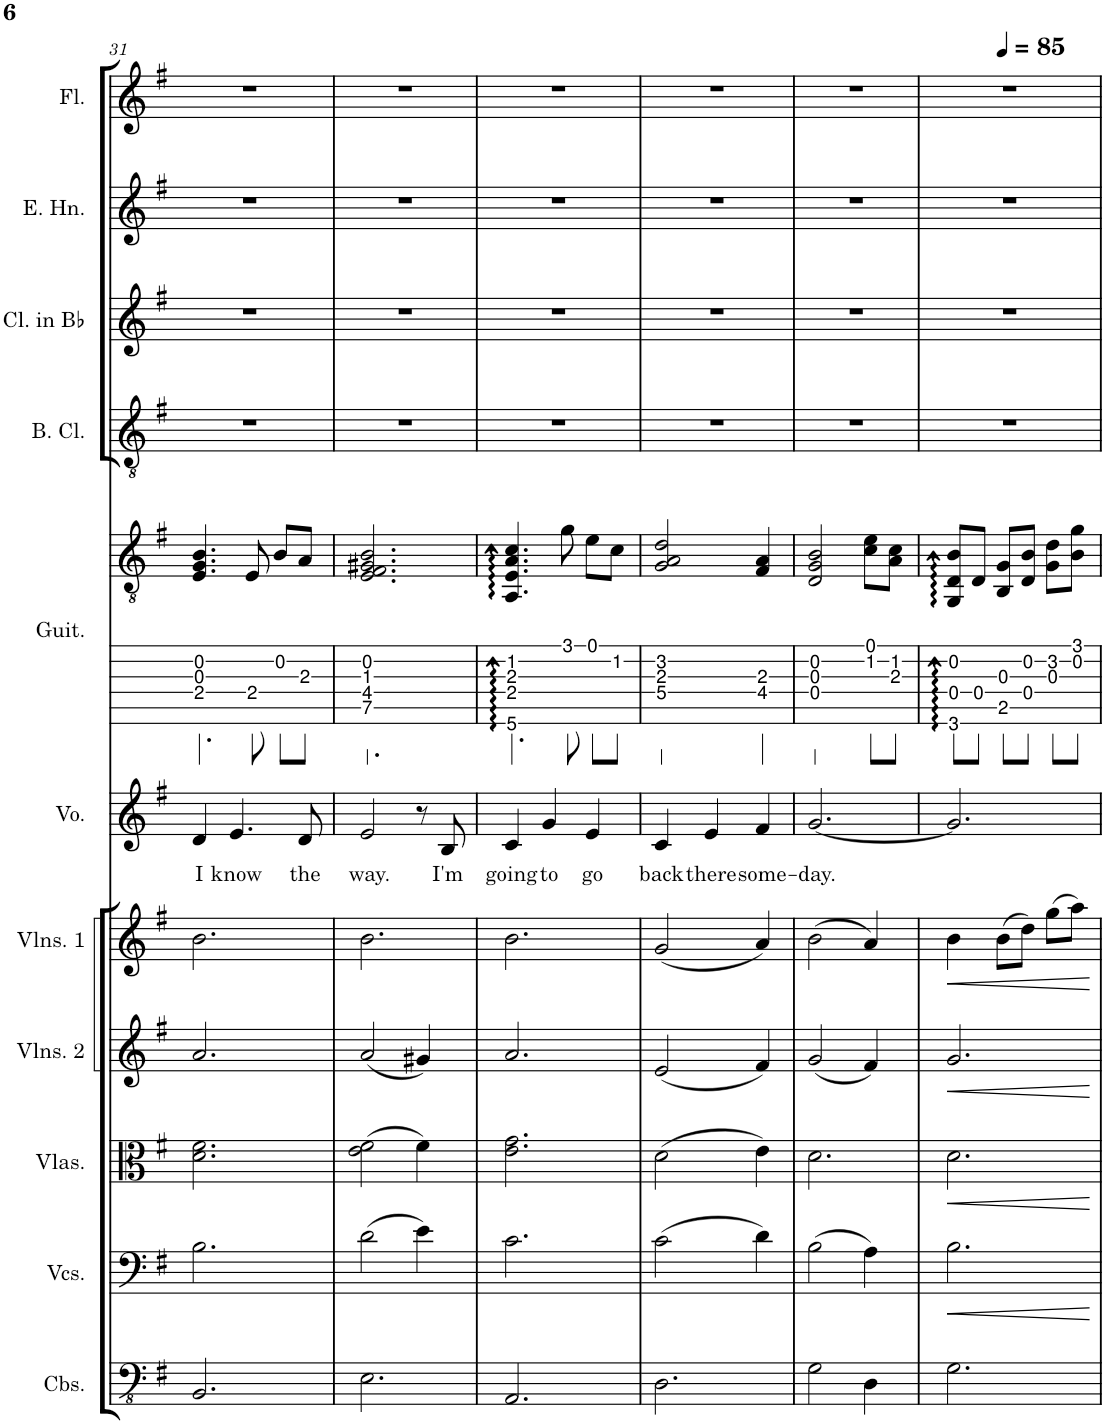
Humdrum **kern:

**kern	**kern	**dynam	**kern	**dynam	**kern	**dynam	**kern	**dynam	**kern	**text	**kern	**kern	**kern	**kern	**kern	**kern
*part11	*part10	*part10	*part9	*part9	*part8	*part8	*part7	*part7	*part6	*part6	*part5	*part5	*part4	*part3	*part2	*part1
*staff12	*staff11	*staff11	*staff10	*staff10	*staff9	*staff9	*staff8	*staff8	*staff7	*staff7	*staff6	*staff5	*staff4	*staff3	*staff2	*staff1
*I"Contrabasses	*I"Violoncellos	*	*I"Violas	*	*I"Violins 2	*	*I"Violins 1	*	*I"Voice	*	*I"Acoustic Guitar	*	*I"Bass Clarinet	*I"Clarinet in Bb	*I"English Horn	*I"Flute
*I'Cbs.	*I'Vcs.	*	*I'Vlas.	*	*I'Vlns. 2	*	*I'Vlns. 1	*	*I'Vo.	*	*I'Guit.	*	*I'B. Cl.	*I'Cl. in Bb	*I'E. Hn.	*I'Fl.
!!LO:PB:g=z
*clefFv4	*clefF4	*	*clefC3	*	*clefG2	*	*clefG2	*	*clefG2	*	*	*clefGv2	*clefGv2	*clefG2	*clefG2	*clefG2
*	*	*	*	*	*	*	*	*	*	*	*	*	*Trd8c14	*Trd1c2	*Trd4c7	*
*k[f#]	*k[f#]	*	*k[f#]	*	*k[f#]	*	*k[f#]	*	*k[f#]	*	*k[f#]	*k[f#]	*k[f#]	*k[f#]	*k[f#]	*k[f#]
*M3/4	*M3/4	*	*M3/4	*	*M3/4	*	*M3/4	*	*M3/4	*	*M3/4	*M3/4	*M3/4	*M3/4	*M3/4	*M3/4
=31	=31	=31	=31	=31	=31	=31	=31	=31	=31	=31	=31	=31	=31	=31	=31	=31
!	!	!	!	!	!	!	!	!	!	!LO:LY:b	!	!	!	!	!	!
2.BBB/	2.B\	.	2.d\ 2.f#\	.	2.a/	.	2.b\	.	4d/	I	4.E\ 4.G\ 4.B\	4.E/ 4.G/ 4.B/	2.r	2.r	2.r	2.r
!	!	!	!	!	!	!	!	!	!	!LO:LY:b	!	!	!	!	!	!
.	.	.	.	.	.	.	.	.	4.e/	know	.	.	.	.	.	.
.	.	.	.	.	.	.	.	.	.	.	8E\	8E/	.	.	.	.
.	.	.	.	.	.	.	.	.	.	.	8B\L	8B/L	.	.	.	.
!	!	!	!	!	!	!	!	!	!	!LO:LY:b	!	!	!	!	!	!
.	.	.	.	.	.	.	.	.	8d/	the	8A\J	8A/J	.	.	.	.
=32	=32	=32	=32	=32	=32	=32	=32	=32	=32	=32	=32	=32	=32	=32	=32	=32
!	!	!	!	!	!	!	!	!	!	!LO:LY:b	!	!	!	!	!	!
2.EE\	(2d\	.	(2e\ 2f#\	.	(2a/	.	2.b\	.	2e/	way.	2.E\ 2.F#\ 2.G#X\ 2.B\	2.E/ 2.F#/ 2.G#X/ 2.B/	2.r	2.r	2.r	2.r
.	4e\)	.	4f#\)	.	4g#X/)	.	.	.	8r	.	.	.	.	.	.	.
!	!	!	!	!	!	!	!	!	!	!LO:LY:b	!	!	!	!	!	!
.	.	.	.	.	.	.	.	.	8B/	I'm	.	.	.	.	.	.
=33	=33	=33	=33	=33	=33	=33	=33	=33	=33	=33	=33	=33	=33	=33	=33	=33
!	!	!	!	!	!	!	!	!	!	!LO:LY:b	!	!	!	!	!	!
2.AAA/	2.c\	.	2.e\ 2.g\	.	2.a/	.	2.b\	.	4c/	going	4.AA\ 4.E\ 4.A\ 4.c\	4.AA/ 4.E/ 4.A/ 4.c/	2.r	2.r	2.r	2.r
!	!	!	!	!	!	!	!	!	!	!LO:LY:b	!	!	!	!	!	!
.	.	.	.	.	.	.	.	.	4g/	to	.	.	.	.	.	.
.	.	.	.	.	.	.	.	.	.	.	8g\	8g\	.	.	.	.
!	!	!	!	!	!	!	!	!	!	!LO:LY:b	!	!	!	!	!	!
.	.	.	.	.	.	.	.	.	4e/	go	8e\L	8e\L	.	.	.	.
.	.	.	.	.	.	.	.	.	.	.	8c\J	8c\J	.	.	.	.
=34	=34	=34	=34	=34	=34	=34	=34	=34	=34	=34	=34	=34	=34	=34	=34	=34
!	!	!	!	!	!	!	!	!	!	!LO:LY:b	!	!	!	!	!	!
2.DD\	(2c\	.	(2d\	.	(2e/	.	(2g/	.	4c/	back	2G\ 2A\ 2d\	2G/ 2A/ 2d/	2.r	2.r	2.r	2.r
!	!	!	!	!	!	!	!	!	!	!LO:LY:b	!	!	!	!	!	!
.	.	.	.	.	.	.	.	.	4e/	there	.	.	.	.	.	.
!	!	!	!	!	!	!	!	!	!	!LO:LY:b	!	!	!	!	!	!
.	4d\)	.	4e\)	.	4f#/)	.	4a/)	.	4f#/	some-	4F#\ 4A\	4F#/ 4A/	.	.	.	.
=35	=35	=35	=35	=35	=35	=35	=35	=35	=35	=35	=35	=35	=35	=35	=35	=35
!	!	!	!	!	!	!	!	!	!	!LO:LY:b	!	!	!	!	!	!
2GG\	(2B\	.	2.d\	.	(2g/	.	(2b\	.	[2.g/	-day.	2D\ 2G\ 2B\	2D/ 2G/ 2B/	2.r	2.r	2.r	2.r
4DD\	4A\)	.	.	.	4f#/)	.	4a/)	.	.	.	8c\ 8e\L	8c\ 8e\L	.	.	.	.
.	.	.	.	.	.	.	.	.	.	.	8A\ 8c\J	8A\ 8c\J	.	.	.	.
=36	=36	=36	=36	=36	=36	=36	=36	=36	=36	=36	=36	=36	=36	=36	=36	=36
!	!	!LO:HP:b	!	!LO:HP:b	!	!LO:HP:b	!	!LO:HP:b	!	!	!	!	!	!	!	!
*	*	*	*	*	*	*	*	*	*	*	*	*	*	*	*	*^
2.GG\	2.B\	<	2.d\	<	2.g/	<	4b\	<	2.g/]	.	8GG\ 8D\ 8B\L	8GG/ 8D/ 8B/L	2.r	2.r	2.r	2.r	4ryy
.	.	.	.	.	.	.	.	.	.	.	8D\J	8D/J	.	.	.	.	.
*	*	*	*	*	*	*	*	*	*	*	*	*	*	*	*	*MM85	*
.	.	.	.	.	.	.	(8b\L	.	.	.	8BB\ 8G\L	8BB/ 8G/L	.	.	.	.	2ryy
.	.	.	.	.	.	.	8dd\J)	.	.	.	8D\ 8B\J	8D/ 8B/J	.	.	.	.	.
.	.	.	.	.	.	.	(8gg\L	.	.	.	8G\ 8d\L	8G\ 8d\L	.	.	.	.	.
.	.	.	.	.	.	.	8aa\J)	.	.	.	8B\ 8g\J	8B\ 8g\J	.	.	.	.	.
.	.	[	.	[	.	[	.	[	.	.	.	.	.	.	.	.	.
*	*	*	*	*	*	*	*	*	*	*	*	*	*	*	*	*v	*v
=	=	=	=	=	=	=	=	=	=	=	=	=	=	=	=	=
*-	*-	*-	*-	*-	*-	*-	*-	*-	*-	*-	*-	*-	*-	*-	*-	*-
